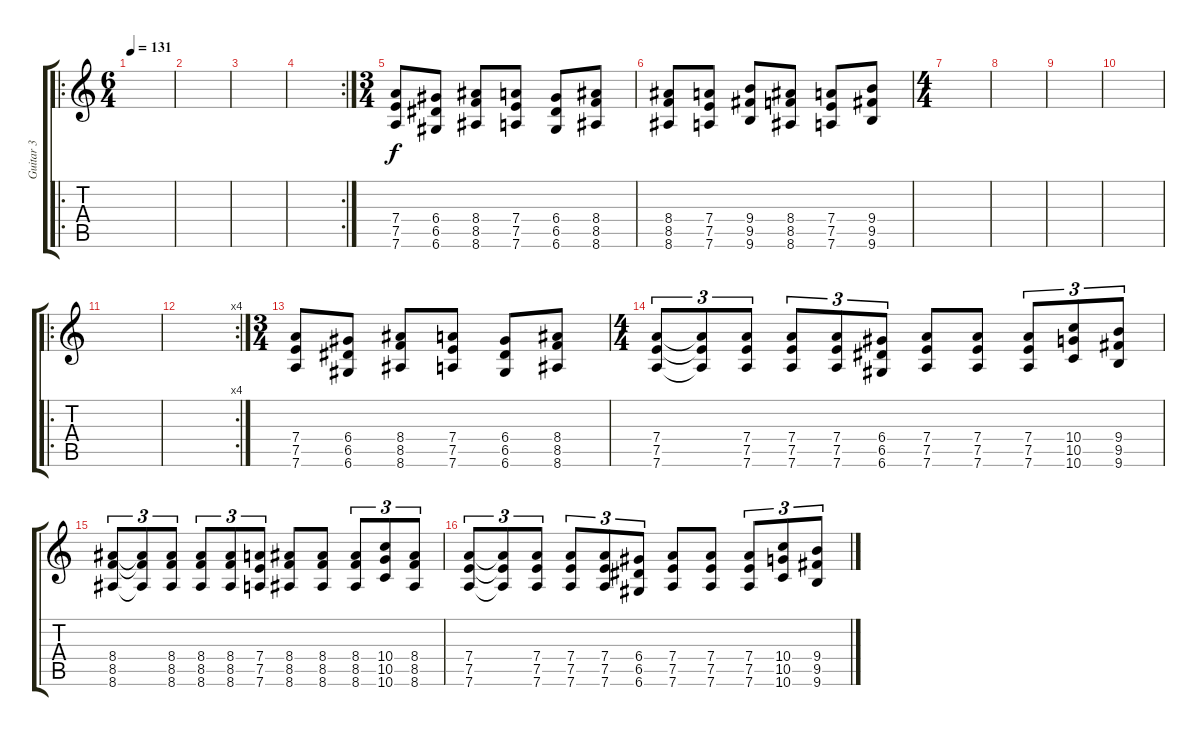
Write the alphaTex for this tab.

\track ("Guitar 3" "Guitar 3") {instrument distortionguitar}
\staff {score tabs}
\tuning (E4 B3 G3 D3 A2 D2) {hide}
\ro
\ts (6 4)
\tempo 131
\clef g2
\ks c
|
|
|
\rc 2
|
\ts (3 4)
(7.4 7.5 7.6).8 (6.4 6.5 6.6).8 (8.4 8.5 8.6).8 (7.4 7.5 7.6).8 (6.4 6.5 6.6).8 (8.4 8.5 8.6).8 |
(8.4 8.5 8.6).8 (7.4 7.5 7.6).8 (9.4 9.5 9.6).8 (8.4 8.5 8.6).8 (7.4 7.5 7.6).8 (9.4 9.5 9.6).8 |
\ts (4 4)
|
|
|
|
\ro
|
\rc 4
|
\ts (3 4)
(7.4 7.5 7.6).8 (6.4 6.5 6.6).8 (8.4 8.5 8.6).8 (7.4 7.5 7.6).8 (6.4 6.5 6.6).8 (8.4 8.5 8.6).8 |
\ts (4 4)
(7.4 7.5 7.6).8{tu (3 2)} (7.4{t} 7.5{t} 7.6{t}).8{tu (3 2)} (7.4 7.5 7.6).8{tu (3 2)} (7.4 7.5 7.6).8{tu (3 2)} (7.4 7.5 7.6).8{tu (3 2)} (6.4 6.5 6.6).8{tu (3 2)} (7.4 7.5 7.6).8 (7.4 7.5 7.6).8 (7.4 7.5 7.6).8{tu (3 2)} (10.4 10.5 10.6).8{tu (3 2)} (9.4 9.5 9.6).8{tu (3 2)} |
(8.4 8.5 8.6).8{tu (3 2)} (8.4{t} 8.5{t} 8.6{t}).8{tu (3 2)} (8.4 8.5 8.6).8{tu (3 2)} (8.4 8.5 8.6).8{tu (3 2)} (8.4 8.5 8.6).8{tu (3 2)} (7.4 7.5 7.6).8{tu (3 2)} (8.4 8.5 8.6).8 (8.4 8.5 8.6).8 (8.4 8.5 8.6).8{tu (3 2)} (10.4 10.5 10.6).8{tu (3 2)} (8.4 8.5 8.6).8{tu (3 2)} |
(7.4 7.5 7.6).8{tu (3 2)} (7.4{t} 7.5{t} 7.6{t}).8{tu (3 2)} (7.4 7.5 7.6).8{tu (3 2)} (7.4 7.5 7.6).8{tu (3 2)} (7.4 7.5 7.6).8{tu (3 2)} (6.4 6.5 6.6).8{tu (3 2)} (7.4 7.5 7.6).8 (7.4 7.5 7.6).8 (7.4 7.5 7.6).8{tu (3 2)} (10.4 10.5 10.6).8{tu (3 2)} (9.4 9.5 9.6).8{tu (3 2)}
